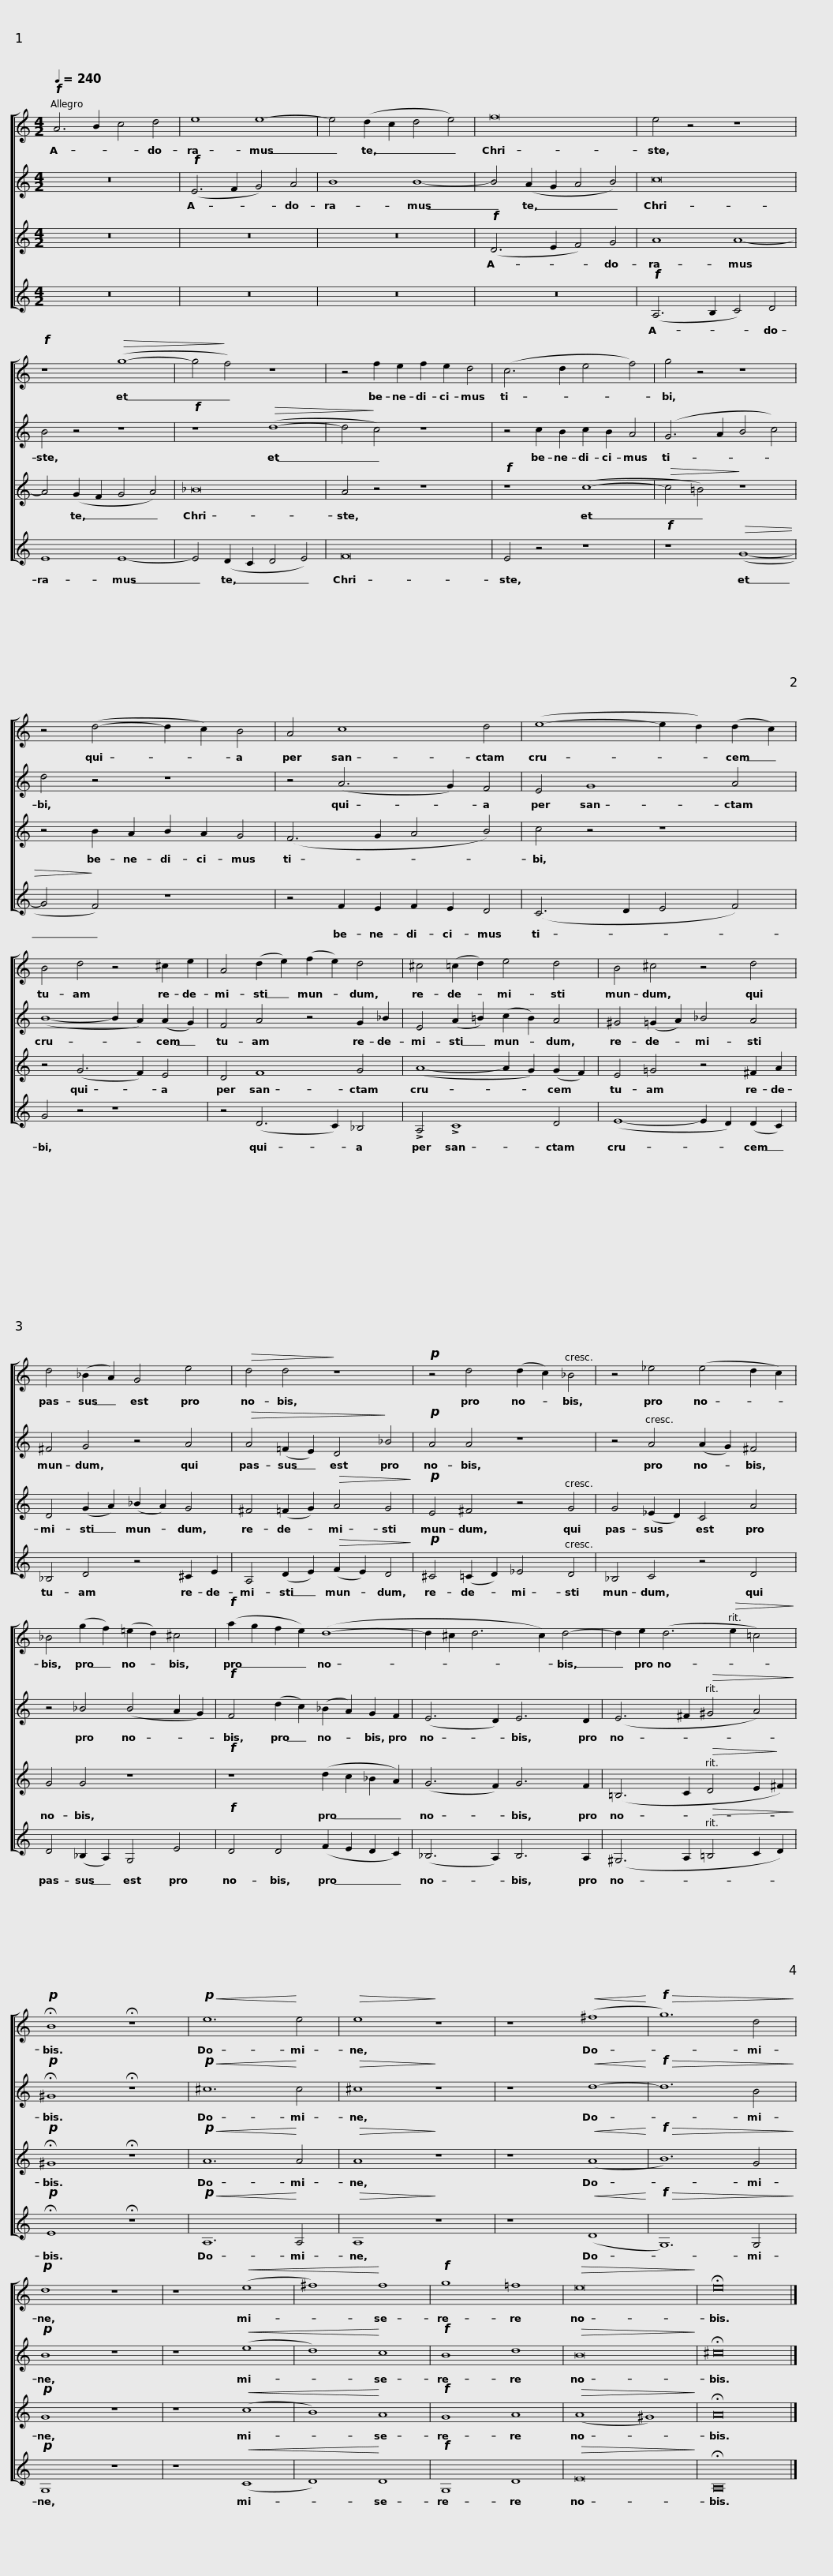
X:1
%%score [ 1 2 3 4 ]
L:1/8
Q:1/4=240
M:4/2
I:linebreak $
K:C
V:1 treble
V:2 treble
V:3 treble
V:4 treble
V:1
!f! A6 B2 c4 d4 | e8 e8- | e4 (d2 c2 d4 e4) | f16 | e4 z4 z8 |$ %5
!f! z8!>(! (g8- | g4!>)! f4) z8 | z4 f2 e2 f2 e2 d4 | (c6 d2 e4 f4) | g4 z4 z8 |$ %10
 z4 (d4- d2 c2) B4 | A4 c8 d4 | (e8- e2 d2) (d2 c2) | B4 d4 z4 ^c2 e2 |$ A4 (d2 e2) (f2 e2) d4 | %15
 ^c4 (=c2 d2) e4 d4 | B4 ^c4 z4 d4 |$ d4 (_B2 A2) G4 e4 |$!>(! d4 d4!>)! z8 |!p! z4 d4 (d2 c2) _B4 | %20
 z4 _e4 (e4 d2 c2) |$ _B4 (g2 f2) (=e2 d2) ^c4 |$!f! (a2 g2 f2 e2) (d8- | d2 ^c2 d6 c2) d4- | d2 e2 (d6!>(! e2 =c4)!>)! | %25
!p! !fermata!B8 !fermata!z8 |$!p!!<(! e12!<)! e4 |!>(! e8!>)! z8 | z8!<(! (^f8!<)! |!f!!>(! g12) d4!>)! | %30
!p! d8 z8 |$ z8!<(! (e8 | ^f8)!<)! f8 |!f! g8 =f8 |!>(! e16!>)! | %35
 !fermata!e16 |] %36
V:2
 z16 |!f! (E6 F2 G4) A4 | B8 B8- | B4 (A2 G2 A4 B4) | c16 |$ %5
 B4 z4 z8 |!f! z8!>(! (d8- | d4!>)! c4) z8 | z4 c2 B2 c2 B2 A4 | (G6 A2 B4 c4) |$ %10
 d4 z4 z8 | z4 (A6 G2) F4 | E4 G8 A4 | (B8- B2 A2) (A2 G2) |$ F4 A4 z4 G2 _B2 | %15
 E4 (A2 =B2) (c2 B2) A4 | ^G4 (=G2 A2) _B4 A4 |$ ^F4 G4 z4 A4 |$!>(! A4 (=F2 E2) D4!>)! _B4 |!p! A4 A4 z8 | %20
 z4 A4 (A2 G2) ^F4 |$ z4 _B4 (B4 A2 G2) |$!f! F4 (d2 c2) (_B2 A2) G2 F2 | (E6 D2) E6 D2 | (E6 ^F2!>(! ^G4 A4)!>)! | %25
!p! !fermata!^G8 !fermata!z8 |$!p!!<(! ^c12!<)! c4 |!>(! ^c8!>)! z8 | z8!<(! d8-!<)! |!f!!>(! d12 B4!>)! | %30
!p! B8 z8 |$ z8!<(! (e8 | d8)!<)! c8 |!f! B8 d8 |!>(! B16!>)! | %35
 !fermata!^c16 |] %36
V:3
 z16 | z16 | z16 |!f! (D6 E2 F4) G4 | A8 A8- |$ %5
 A4 (G2 F2 G4 A4) | _B16 | A4 z4 z8 |!f! z8 (c8- |!>(! c4 =B4)!>)! z8 |$ %10
 z4 B2 A2 B2 A2 G4 | (F6 G2 A4 B4) | c4 z4 z8 | z4 (G6 F2) E4 |$ D4 F8 G4 | %15
 (A8- A2 G2) (G2 F2) | E4 =G4 z4 ^F2 A2 |$ D4 (G2 A2) (_B2 A2) G4 |$ ^F4 (=F2 G2)!>(! A4 G4!>)! |!p! E4 ^F4 z4 G4 | %20
 G4 (_E2 D2) C4 A4 |$ G4 G4 z8 |$!f! z8 (d2 c2 _B2 A2) | (G6 F2) G6 F2 | (=B,6 C2!>(! D4 E2!>)! ^F2) | %25
!p! !fermata!^G8 !fermata!z8 |$!p!!<(! A12!<)! A4 |!>(! A8!>)! z8 | z8!<(! (A8!<)! |!f!!>(! B12) G4!>)! | %30
!p! G8 z8 |$ z8!<(! (c8 | B8)!<)! A8 |!f! G8 A8 |!>(! (A8 ^G8)!>)! | %35
 !fermata!A16 |] %36
V:4
 z16 | z16 | z16 | z16 |!f! (A,6 B,2 C4) D4 |$ %5
 E8 E8- | E4 (D2 C2 D4 E4) | F16 | E4 z4 z8 |!f! z8!>(! (G8- |$ %10
 G4!>)! F4) z8 | z4 F2 E2 F2 E2 D4 | (C6 D2 E4 F4) | G4 z4 z8 |$ z4 (D6 C2) _B,4 | %15
 !>!A,4 !>!C8 D4 | (E8- E2 D2) (D2 C2) |$ _B,4 D4 z4 ^C2 E2 |$ A,4 (D2 E2)!>(! (F2 E2) D4!>)! |!p! ^C4 (=C2 D2) _E4 D4 | %20
 _B,4 C4 z4 D4 |$ D4 (_B,2 A,2) G,4 E4 |$!f! D4 D4 (F2 E2 D2 C2) | (_B,6 A,2) B,6 A,2 | (^G,6 A,2!>(! =B,4 C2 D2)!>)! | %25
!p! !fermata!E8 !fermata!z8 |$!p!!<(! A,12!<)! A,4 |!>(! A,8!>)! z8 | z8!<(! (D8!<)! |!f!!>(! G,12) G,4!>)! | %30
!p! G,8 z8 |$ z8!<(! (C8 | D8)!<)! D8 |!f! G,8 D8 |!>(! E16!>)! | %35
 !fermata!A,16 |] %36
